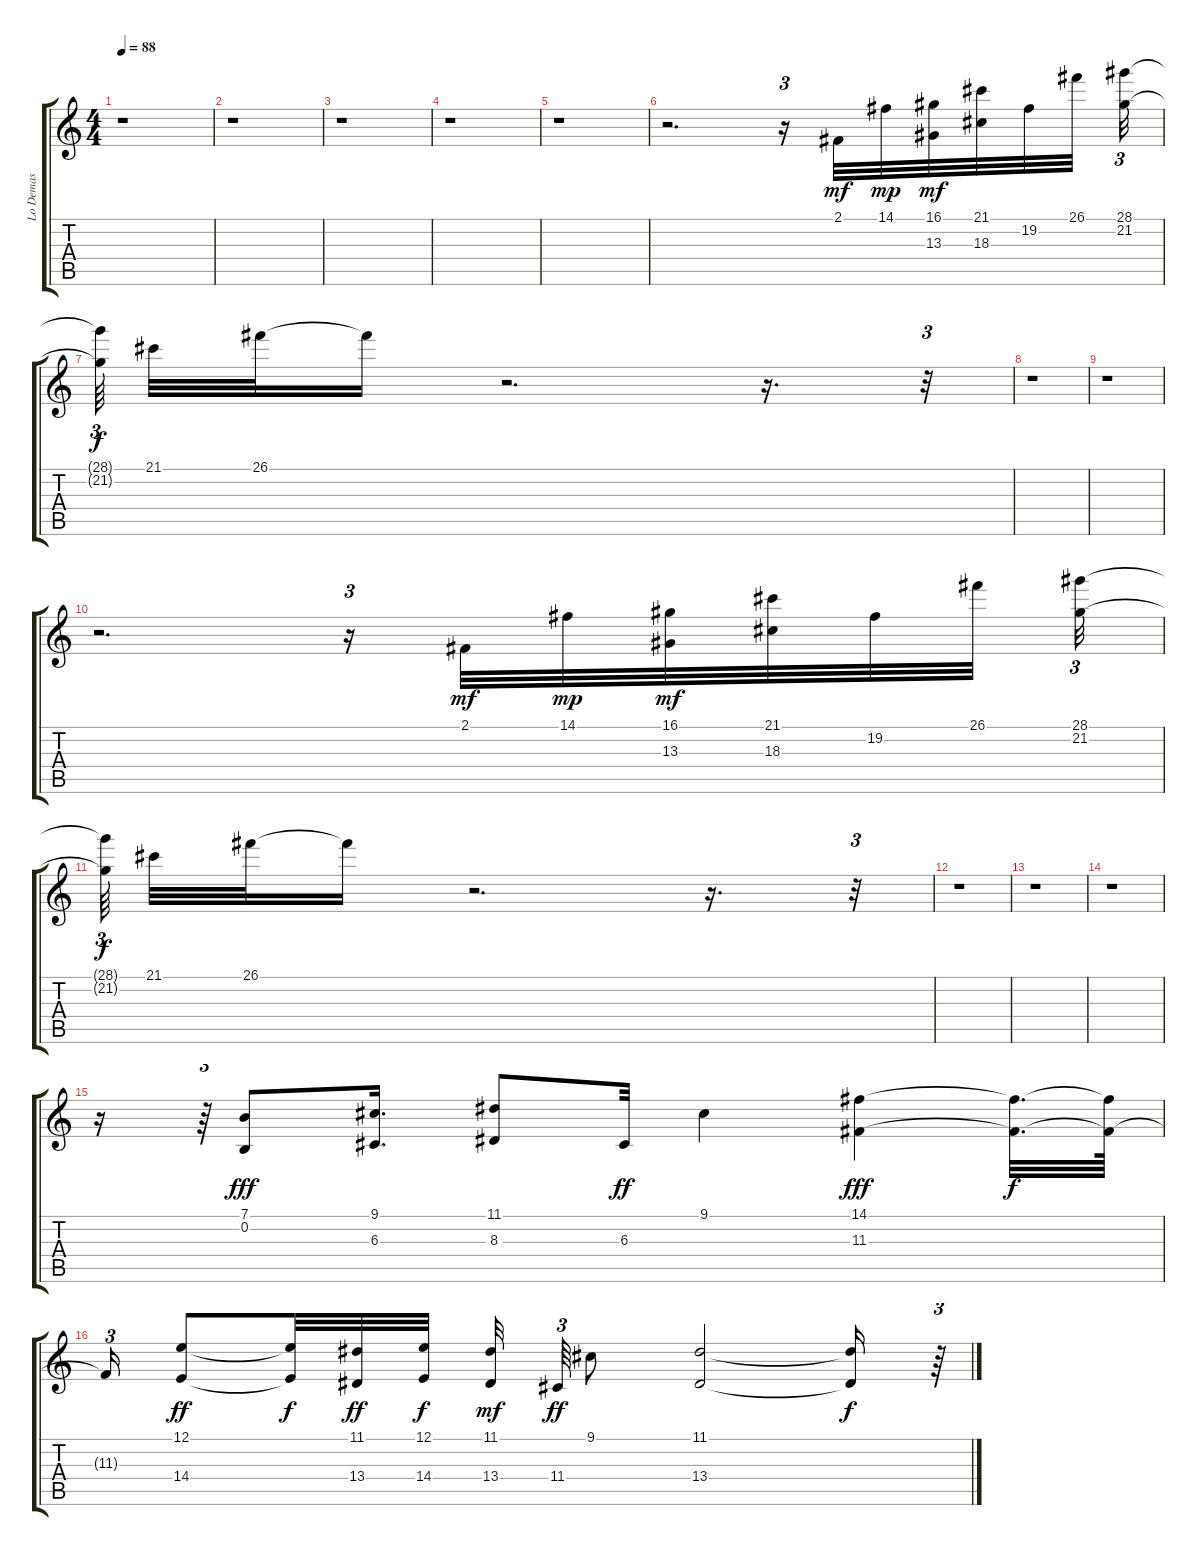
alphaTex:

\track ("Lo Demas" "Lo Demas") {instrument guitarfretnoise}
\staff {score tabs}
\tuning (E4 B3 G3 D3 A2 E2) {hide}
\ts (4 4)
\tempo 88
\clef g2
\ks c
r.1{dy f} |
r.1 |
r.1 |
r.1 |
r.1 |
r.2{d} r.16{tu (3 2)} 2.1.32{dy mf} 14.1.32{dy mp} (16.1 13.3).32{dy mf} (21.1 18.3).32 19.2.32 26.1.32{beam splitsecondary} (28.1 21.2).32{tu (3 2)} |
(28.1{t} 21.2{t}).64{tu (3 2) dy f beam splitsecondary} 21.1.32 26.1.32 26.1{t}.16 r.2{d} r.16{d} r.32{tu (3 2)} |
r.1 |
r.1 |
r.2{d} r.16{tu (3 2)} 2.1.32{dy mf} 14.1.32{dy mp} (16.1 13.3).32{dy mf} (21.1 18.3).32 19.2.32 26.1.32{beam splitsecondary} (28.1 21.2).32{tu (3 2)} |
(28.1{t} 21.2{t}).64{tu (3 2) dy f beam splitsecondary} 21.1.32 26.1.32 26.1{t}.16 r.2{d} r.16{d} r.32{tu (3 2)} |
r.1 |
r.1 |
r.1 |
r.16 r.64{tu (3 2)} (7.1 0.2).8{dy fff volume 10 balance 8 instrument acousticgrandpiano} (9.1 6.3).16{d} (11.1 8.3).8 6.3.32{dy ff} 9.1.4 (14.1 11.3).4{dy fff} (14.1{t} 11.3{t}).32{d dy f} (14.1{t} 11.3{t}).64 |
11.3{t}.16{tu (3 2)} (12.1 14.4).8{dy ff} (12.1{t} 14.4{t}).32{dy f} (11.1 13.4).32{dy ff} (12.1 14.4).32{dy f} (11.1 13.4).32{dy mf beam splitsecondary} 11.4.64{tu (3 2) dy ff} 9.1.8 (11.1 13.4).2 (11.1{t} 13.4{t}).16{dy f} r.64{tu (3 2)}
